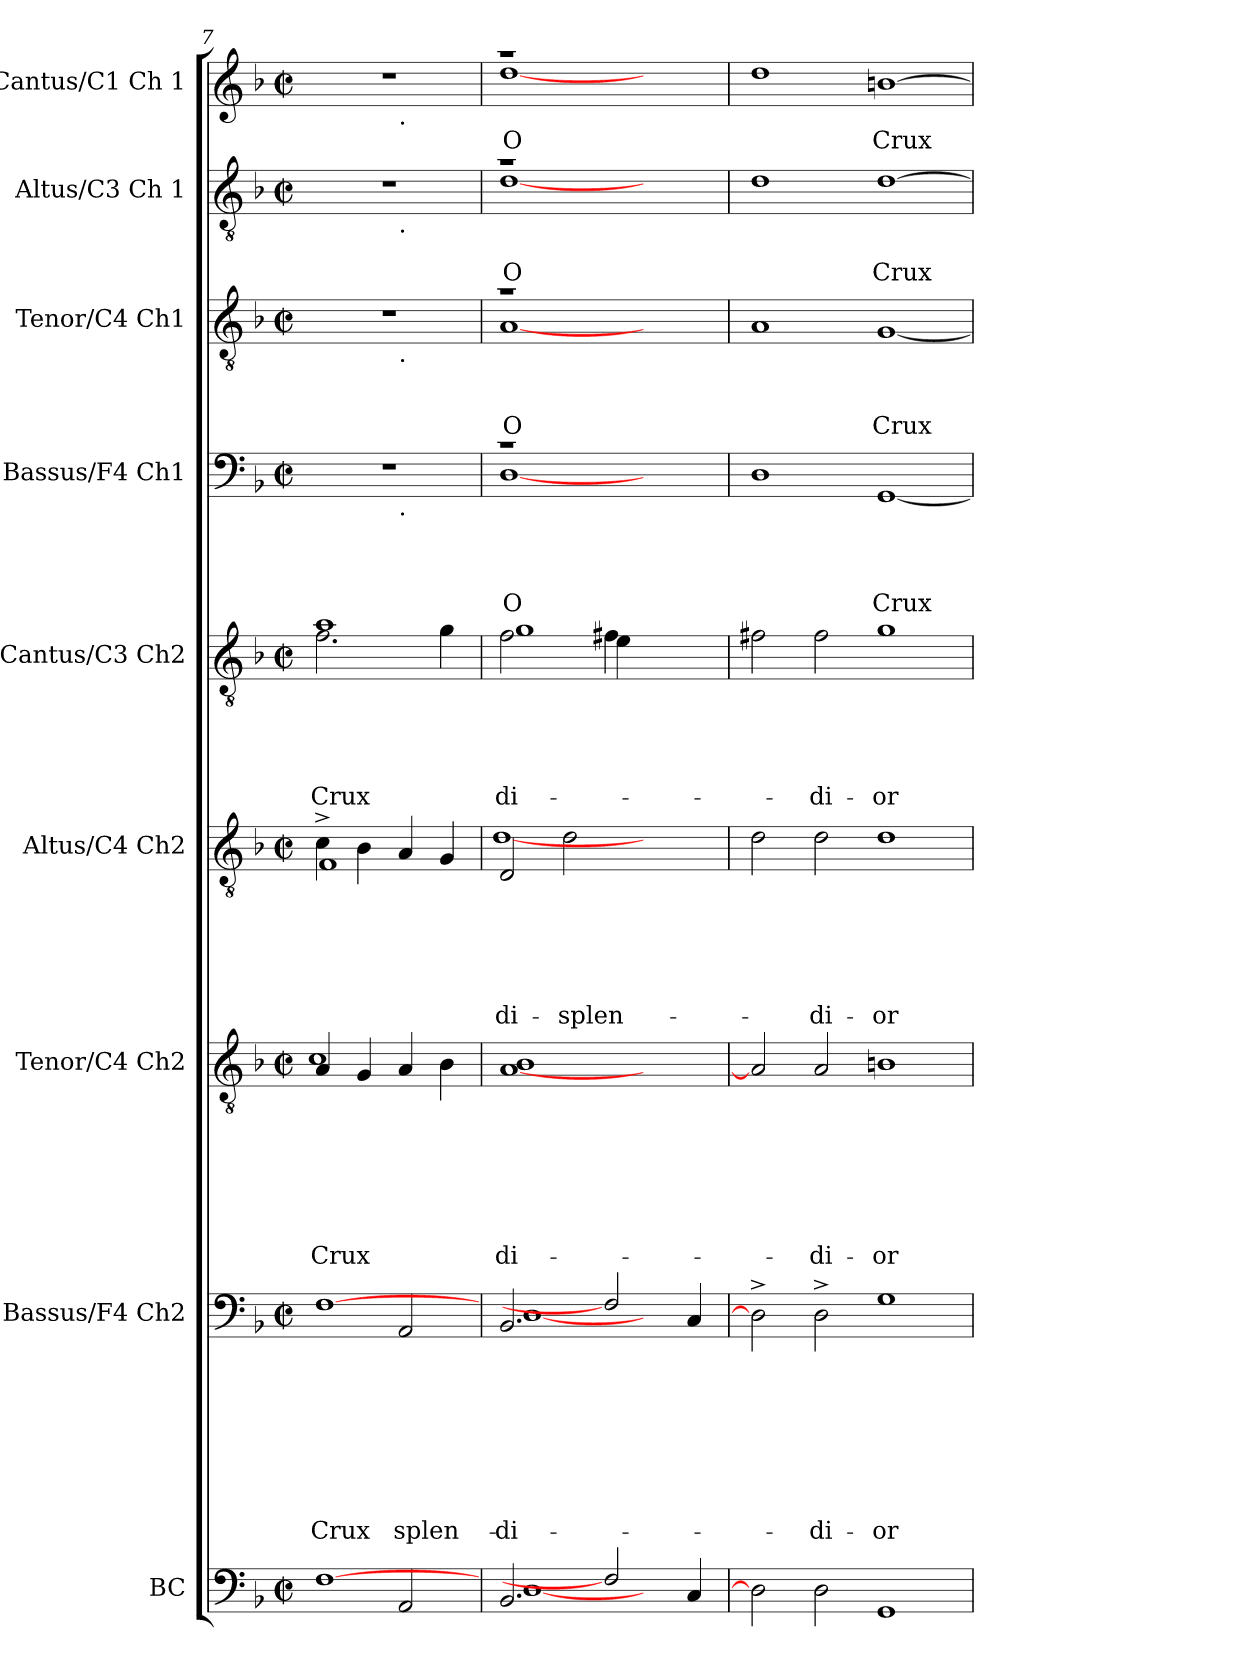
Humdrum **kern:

**kern	**kern	**text	**text	**text	**text	**text	**text	**text	**text	**kern	**text	**text	**text	**text	**text	**text	**text	**kern	**text	**text	**text	**text	**text	**text	**kern	**text	**text	**text	**text	**text	**kern	**text	**text	**text	**text	**kern	**text	**text	**text	**kern	**text	**text	**kern	**text
*part9	*part8	*part8	*part8	*part8	*part8	*part8	*part8	*part8	*part8	*part7	*part7	*part7	*part7	*part7	*part7	*part7	*part7	*part6	*part6	*part6	*part6	*part6	*part6	*part6	*part5	*part5	*part5	*part5	*part5	*part5	*part4	*part4	*part4	*part4	*part4	*part3	*part3	*part3	*part3	*part2	*part2	*part2	*part1	*part1
*staff9	*staff8	*staff8	*staff8	*staff8	*staff8	*staff8	*staff8	*staff8	*staff8	*staff7	*staff7	*staff7	*staff7	*staff7	*staff7	*staff7	*staff7	*staff6	*staff6	*staff6	*staff6	*staff6	*staff6	*staff6	*staff5	*staff5	*staff5	*staff5	*staff5	*staff5	*staff4	*staff4	*staff4	*staff4	*staff4	*staff3	*staff3	*staff3	*staff3	*staff2	*staff2	*staff2	*staff1	*staff1
*I"BC	*I"Bassus/F4 Ch2	*	*	*	*	*	*	*	*	*I"Tenor/C4 Ch2	*	*	*	*	*	*	*	*I"Altus/C4 Ch2	*	*	*	*	*	*	*I"Cantus/C3 Ch2	*	*	*	*	*	*I"Bassus/F4 Ch1	*	*	*	*	*I"Tenor/C4 Ch1	*	*	*	*I"Altus/C3 Ch 1	*	*	*I"Cantus/C1 Ch 1	*
*	*I'Ch	*	*	*	*	*	*	*	*	*I'Ch	*	*	*	*	*	*	*	*I'Ch	*	*	*	*	*	*	*I'Ch	*	*	*	*	*	*I'Ch	*	*	*	*	*I'Ch	*	*	*	*I'Ch	*	*	*I'Ch	*
*clefF4	*clefF4	*	*	*	*	*	*	*	*	*clefGv2	*	*	*	*	*	*	*	*clefGv2	*	*	*	*	*	*	*clefGv2	*	*	*	*	*	*clefF4	*	*	*	*	*clefGv2	*	*	*	*clefGv2	*	*	*clefG2	*
*k[b-]	*k[b-]	*	*	*	*	*	*	*	*	*k[b-]	*	*	*	*	*	*	*	*k[b-]	*	*	*	*	*	*	*k[b-]	*	*	*	*	*	*k[b-]	*	*	*	*	*k[b-]	*	*	*	*k[b-]	*	*	*k[b-]	*
*F:	*F:	*	*	*	*	*	*	*	*	*F:	*	*	*	*	*	*	*	*F:	*	*	*	*	*	*	*F:	*	*	*	*	*	*F:	*	*	*	*	*F:	*	*	*	*F:	*	*	*F:	*
*M2/2	*M2/2	*	*	*	*	*	*	*	*	*M2/2	*	*	*	*	*	*	*	*M2/2	*	*	*	*	*	*	*M2/2	*	*	*	*	*	*M2/2	*	*	*	*	*M2/2	*	*	*	*M2/2	*	*	*M2/2	*
*met(c|)	*met(c|)	*	*	*	*	*	*	*	*	*met(c|)	*	*	*	*	*	*	*	*met(c|)	*	*	*	*	*	*	*met(c|)	*	*	*	*	*	*met(c|)	*	*	*	*	*met(c|)	*	*	*	*met(c|)	*	*	*met(c|)	*
=7	=7	=7	=7	=7	=7	=7	=7	=7	=7	=7	=7	=7	=7	=7	=7	=7	=7	=7	=7	=7	=7	=7	=7	=7	=7	=7	=7	=7	=7	=7	=7	=7	=7	=7	=7	=7	=7	=7	=7	=7	=7	=7	=7	=7
*^	*	*	*	*	*	*	*	*	*	*	*	*	*	*	*	*	*	*	*	*	*	*	*	*	*	*	*	*	*	*	*	*	*	*	*	*	*	*	*	*	*	*	*	*
!	!	!	!	!	!	!	!	!	!	!LO:LY:b	!	!	!	!	!	!	!	!LO:LY:b	!	!	!	!	!	!	!	!	!	!	!	!	!LO:LY:b	!	!	!	!	!	!	!	!	!	!	!	!	!	!
*	*	*^	*	*	*	*	*	*	*	*	*^	*	*	*	*	*	*	*	*^	*	*	*	*	*	*	*^	*	*	*	*	*	*^	*	*	*	*	*^	*	*	*	*^	*	*	*^	*
[1F	2ryy	[1F	2ryy	.	.	.	.	.	.	.	Crux	4A/	1c	.	.	.	.	.	.	Crux	4c^<\	1F	.	.	.	.	.	.	1a	2.f\	.	.	.	.	Crux	1r	2ryy	.	.	.	.	1r	2ryy	.	.	.	1r	2ryy	.	.	1r	2ryy	.
.	.	.	.	.	.	.	.	.	.	.	.	4G/	.	.	.	.	.	.	.	.	4B-\	.	.	.	.	.	.	.	.	.	.	.	.	.	.	.	.	.	.	.	.	.	.	.	.	.	.	.	.	.	.	.	.
!	!	!	!	!	!	!	!	!	!	!	!	!	!	!	!	!	!	!	!	!	!	!	!	!	!	!	!	!	!	!	!	!	!	!	!	!	!	!	!	!	!	!	!	!	!	!	!	!	!	!	!	!LO:TX:b:t=.	!
!	!	!	!	!	!	!	!	!	!	!	!	!	!	!	!	!	!	!	!	!	!	!	!	!	!	!	!	!	!	!	!	!	!	!	!	!	!	!	!	!	!	!	!	!	!	!	!	!LO:TX:b:t=.	!	!	!	!	!
!	!	!	!	!	!	!	!	!	!	!	!	!	!	!	!	!	!	!	!	!	!	!	!	!	!	!	!	!	!	!	!	!	!	!	!	!	!	!	!	!	!	!	!LO:TX:b:t=.	!	!	!	!	!	!	!	!	!	!
!	!	!	!	!	!	!	!	!	!	!	!	!	!	!	!	!	!	!	!	!	!	!	!	!	!	!	!	!	!	!	!	!	!	!	!	!	!LO:TX:b:t=.	!	!	!	!	!	!	!	!	!	!	!	!	!	!	!	!
!	!	!	!	!	!	!	!	!	!	!	!LO:LY:b	!	!	!	!	!	!	!	!	!	!	!	!	!	!	!	!	!	!	!	!	!	!	!	!	!	!	!	!	!	!	!	!	!	!	!	!	!	!	!	!	!	!
.	2AA/	.	2AA/	.	.	.	.	.	.	.	splen-	4A/	.	.	.	.	.	.	.	.	4A/	.	.	.	.	.	.	.	.	.	.	.	.	.	.	.	2ryy	.	.	.	.	.	2ryy	.	.	.	.	2ryy	.	.	.	2ryy	.
.	.	.	.	.	.	.	.	.	.	.	.	4B-\	.	.	.	.	.	.	.	.	4G/	.	.	.	.	.	.	.	.	4g\	.	.	.	.	.	.	.	.	.	.	.	.	.	.	.	.	.	.	.	.	.	.	.
*	*	*	*	*	*	*	*	*	*	*	*	*v	*v	*	*	*	*	*	*	*	*	*	*	*	*	*	*	*	*	*	*	*	*	*	*	*	*	*	*	*	*	*	*	*	*	*	*	*	*	*	*	*	*
=8	=8	=8	=8	=8	=8	=8	=8	=8	=8	=8	=8	=8	=8	=8	=8	=8	=8	=8	=8	=8	=8	=8	=8	=8	=8	=8	=8	=8	=8	=8	=8	=8	=8	=8	=8	=8	=8	=8	=8	=8	=8	=8	=8	=8	=8	=8	=8	=8	=8	=8	=8	=8
!	!	!	!	!	!	!	!	!	!	!	!LO:LY:b	!	!	!	!	!	!	!	!LO:LY:b	!	!	!	!	!	!	!	!LO:LY:b	!	!	!	!	!	!	!	!	!	!	!	!	!	!	!	!	!	!	!	!	!	!	!	!	!
!	!	!	!	!	!	!	!	!	!	!	!	!	!	!	!	!	!	!	!	!	!	!	!	!	!	!	!LO:LY:b	!	!	!	!	!	!	!LO:LY:b	!	!	!	!	!	!	!	!	!	!	!	!	!	!	!	!	!	!
!	!	!	!	!	!	!	!	!	!	!	!	!	!	!	!	!	!	!	!	!	!	!	!	!	!	!	!	!	!	!	!	!	!	!LO:LY:b	!	!	!	!	!	!LO:LY:b	!	!	!	!	!LO:LY:b	!	!	!	!LO:LY:b	!	!	!LO:LY:b
*	*	*	*	*	*	*	*	*	*	*	*	*	*	*	*	*	*	*	*	*	*	*	*	*	*	*	*	*^	*^	*	*	*	*	*	*	*	*	*	*	*	*	*	*	*	*	*	*	*	*	*	*	*
2.BB-/	[>1D	2.BB-/	[>1D	.	.	.	.	.	.	.	-di-	[<1A 1B-	.	.	.	.	.	.	-di-	2D/	[>1d	.	.	.	.	.	-di-	2f\	1g	2.ryy	2.ryy	.	.	.	.	-di-	1rc	[>1D	.	.	.	O	1ra	[<1A	.	.	O	1ra	[>1d	.	O	1raa	[>1dd	O
!	!	!	!	!	!	!	!	!	!	!	!	!	!	!	!	!	!	!	!	!	!	!	!	!	!	!	!LO:LY:b	!	!	!	!	!	!	!	!	!	!	!	!	!	!	!	!	!	!	!	!	!	!	!	!	!	!	!
.	.	.	.	.	.	.	.	.	.	.	.	.	.	.	.	.	.	.	.	2d\	.	.	.	.	.	.	splen-	2ryy	.	.	.	.	.	.	.	.	.	.	.	.	.	.	.	.	.	.	.	.	.	.	.	.	.	.
2F]	.	2F]	.	.	.	.	.	.	.	.	.	.	.	.	.	.	.	.	.	.	.	.	.	.	.	.	.	.	.	4f#X\	4e\	.	.	.	.	.	.	.	.	.	.	.	.	.	.	.	.	.	.	.	.	.	.	.
.	2ryy	.	2ryy	.	.	.	.	.	.	.	.	2ryy	.	.	.	.	.	.	.	2ryy	2ryy	.	.	.	.	.	.	2ryy	2ryy	2ryy	2ryy	.	.	.	.	.	2ryy	2ryy	.	.	.	.	2ryy	2ryy	.	.	.	2ryy	2ryy	.	.	2ryy	2ryy	.
4C/	.	4C/	.	.	.	.	.	.	.	.	.	.	.	.	.	.	.	.	.	.	.	.	.	.	.	.	.	.	.	.	.	.	.	.	.	.	.	.	.	.	.	.	.	.	.	.	.	.	.	.	.	.	.	.
*v	*v	*	*	*	*	*	*	*	*	*	*	*	*	*	*	*	*	*	*	*v	*v	*	*	*	*	*	*	*v	*v	*v	*v	*	*	*	*	*	*v	*v	*	*	*	*	*v	*v	*	*	*	*v	*v	*	*	*v	*v	*
*	*v	*v	*	*	*	*	*	*	*	*	*	*	*	*	*	*	*	*	*	*	*	*	*	*	*	*	*	*	*	*	*	*	*	*	*	*	*	*	*	*	*	*	*	*	*
=9	=9	=9	=9	=9	=9	=9	=9	=9	=9	=9	=9	=9	=9	=9	=9	=9	=9	=9	=9	=9	=9	=9	=9	=9	=9	=9	=9	=9	=9	=9	=9	=9	=9	=9	=9	=9	=9	=9	=9	=9	=9	=9	=9	=9
2D\]	2D^>\]	.	.	.	.	.	.	.	.	2A/]	.	.	.	.	.	.	.	2d\	.	.	.	.	.	.	2f#X\	.	.	.	.	.	1D	.	.	.	.	1A	.	.	.	1d	.	.	1dd	.
!	!	!	!	!	!	!	!	!	!LO:LY:b	!	!	!	!	!	!	!	!LO:LY:b	!	!	!	!	!	!	!LO:LY:b	!	!	!	!	!	!LO:LY:b	!	!	!	!	!	!	!	!	!	!	!	!	!	!
2D\	2D^>\	.	.	.	.	.	.	.	-di-	2A/	.	.	.	.	.	.	-di-	2d\	.	.	.	.	.	-di-	2f#\	.	.	.	.	-di-	.	.	.	.	.	.	.	.	.	.	.	.	.	.
!	!	!	!	!	!	!	!	!	!LO:LY:b	!	!	!	!	!	!	!	!LO:LY:b	!	!	!	!	!	!	!LO:LY:b	!	!	!	!	!	!LO:LY:b	!	!	!	!	!LO:LY:b	!	!	!	!LO:LY:b	!	!	!LO:LY:b	!	!LO:LY:b
1GG	1G	.	.	.	.	.	.	.	-or	1Bn	.	.	.	.	.	.	-or	1d	.	.	.	.	.	-or	1g	.	.	.	.	-or	[<1GG	.	.	.	Crux	[<1G	.	.	Crux	[>1d	.	Crux	[>1bn	Crux
=	=	=	=	=	=	=	=	=	=	=	=	=	=	=	=	=	=	=	=	=	=	=	=	=	=	=	=	=	=	=	=	=	=	=	=	=	=	=	=	=	=	=	=	=
*-	*-	*-	*-	*-	*-	*-	*-	*-	*-	*-	*-	*-	*-	*-	*-	*-	*-	*-	*-	*-	*-	*-	*-	*-	*-	*-	*-	*-	*-	*-	*-	*-	*-	*-	*-	*-	*-	*-	*-	*-	*-	*-	*-	*-
